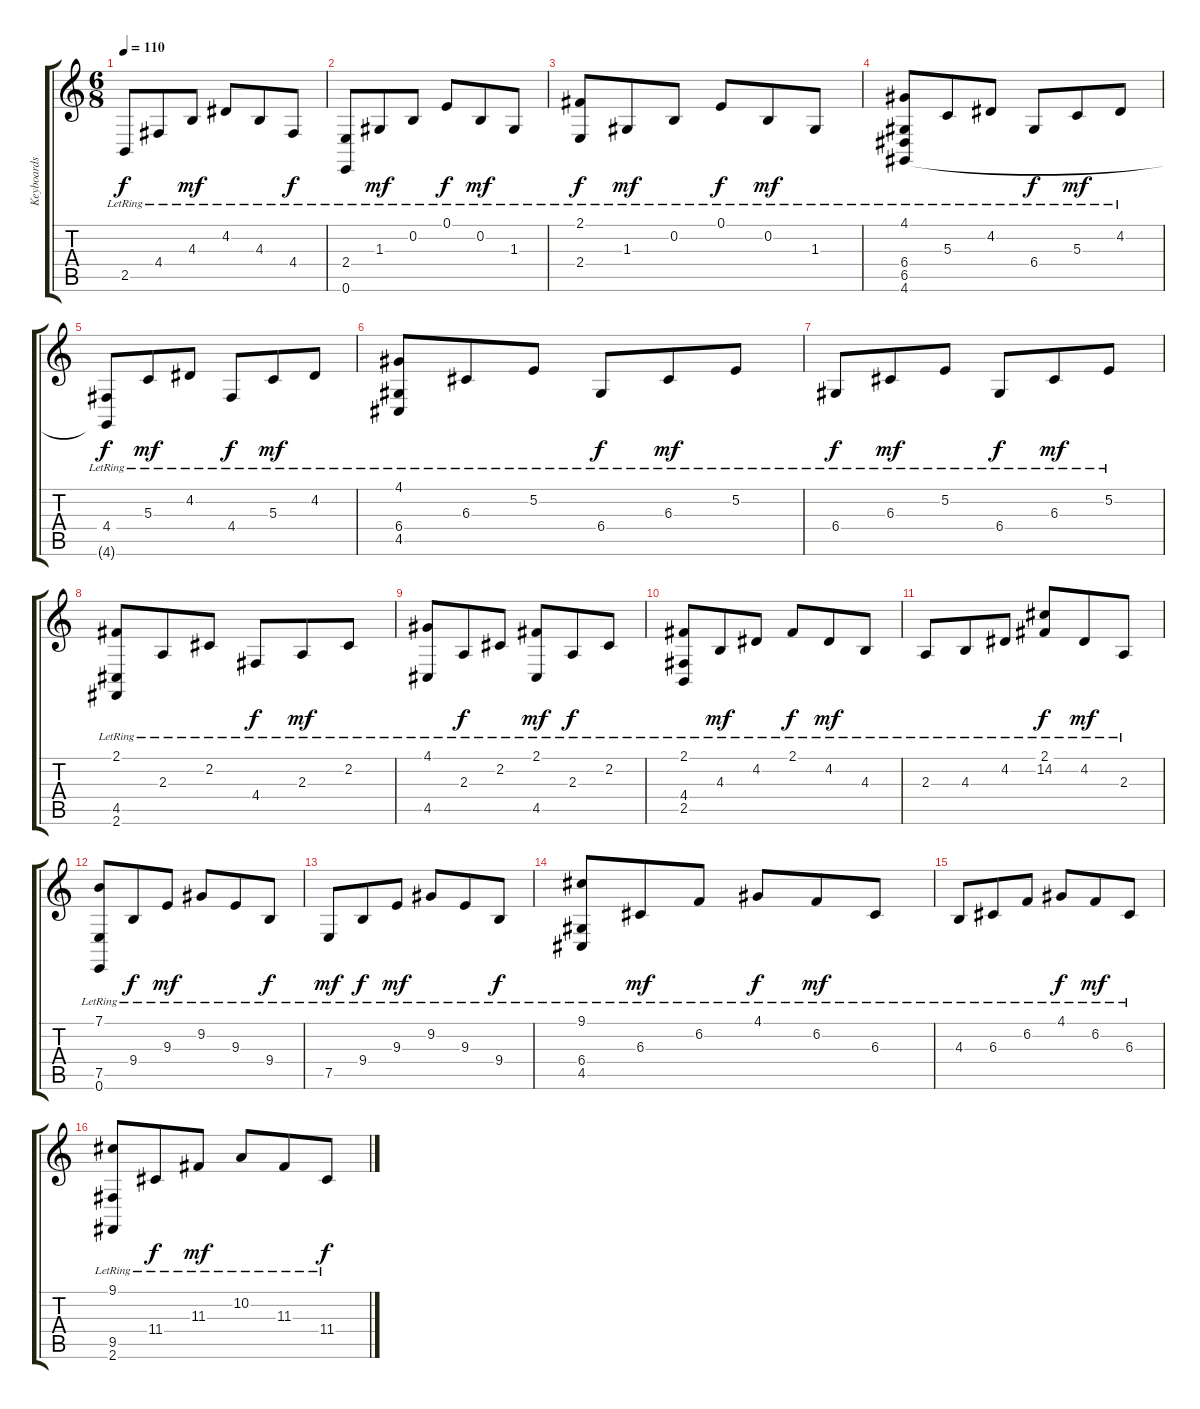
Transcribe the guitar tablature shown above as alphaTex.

\track ("Keyboards (Derzhavin)" "Keyboards ") {instrument electricgrandpiano}
\staff {score tabs}
\tuning (E4 B3 G3 D3 A2 E2) {hide}
\ts (6 8)
\tempo 110
\clef g2
\ks c
2.5{lr}.8{dy f} 4.4{lr}.8 4.3{lr}.8{dy mf} 4.2{lr}.8 4.3{lr}.8 4.4{lr}.8{dy f} |
(2.4{lr} 0.6{lr}).8 1.3{lr}.8{dy mf} 0.2{lr}.8 0.1{lr}.8{dy f} 0.2{lr}.8{dy mf} 1.3{lr}.8 |
(2.1{lr} 2.4{lr}).8{dy f} 1.3{lr}.8{dy mf} 0.2{lr}.8 0.1{lr}.8{dy f} 0.2{lr}.8{dy mf} 1.3{lr}.8 |
(4.1{lr} 6.4{lr} 6.5{lr} 4.6{lr}).8 5.3{lr}.8 4.2{lr}.8 6.4{lr}.8{dy f} 5.3{lr}.8{dy mf} 4.2{lr}.8 |
(4.4{lr} 4.6{t}).8{dy f} 5.3{lr}.8{dy mf} 4.2{lr}.8 4.4{lr}.8{dy f} 5.3{lr}.8{dy mf} 4.2{lr}.8 |
(4.1{lr} 6.4{lr} 4.5{lr}).8 6.3{lr}.8 5.2{lr}.8 6.4{lr}.8{dy f} 6.3{lr}.8{dy mf} 5.2{lr}.8 |
6.4{lr}.8{dy f} 6.3{lr}.8{dy mf} 5.2{lr}.8 6.4{lr}.8{dy f} 6.3{lr}.8{dy mf} 5.2{lr}.8 |
(2.1{lr} 4.5{lr} 2.6{lr}).8 2.3{lr}.8 2.2{lr}.8 4.4{lr}.8{dy f} 2.3{lr}.8{dy mf} 2.2{lr}.8 |
(4.1{lr} 4.5{lr}).8 2.3{lr}.8{dy f} 2.2{lr}.8 (2.1{lr} 4.5{lr}).8{dy mf} 2.3{lr}.8{dy f} 2.2{lr}.8 |
(2.1{lr} 4.4{lr} 2.5{lr}).8 4.3{lr}.8{dy mf} 4.2{lr}.8 2.1{lr}.8{dy f} 4.2{lr}.8{dy mf} 4.3{lr}.8 |
2.3{lr}.8 4.3{lr}.8 4.2{lr}.8 (2.1{lr} 14.2{lr}).8{dy f} 4.2{lr}.8{dy mf} 2.3{lr}.8 |
(7.1{lr} 7.5{lr} 0.6{lr}).8 9.4{lr}.8{dy f} 9.3{lr}.8{dy mf} 9.2{lr}.8 9.3{lr}.8 9.4{lr}.8{dy f} |
7.5{lr}.8{dy mf} 9.4{lr}.8{dy f} 9.3{lr}.8{dy mf} 9.2{lr}.8 9.3{lr}.8 9.4{lr}.8{dy f} |
(9.1{lr} 6.4{lr} 4.5{lr}).8 6.3{lr}.8{dy mf} 6.2{lr}.8 4.1{lr}.8{dy f} 6.2{lr}.8{dy mf} 6.3{lr}.8 |
4.3{lr}.8 6.3{lr}.8 6.2{lr}.8 4.1{lr}.8{dy f} 6.2{lr}.8{dy mf} 6.3{lr}.8 |
(9.1{lr} 9.5{lr} 2.6{lr}).8 11.4{lr}.8{dy f} 11.3{lr}.8{dy mf} 10.2{lr}.8 11.3{lr}.8 11.4{lr}.8{dy f}
